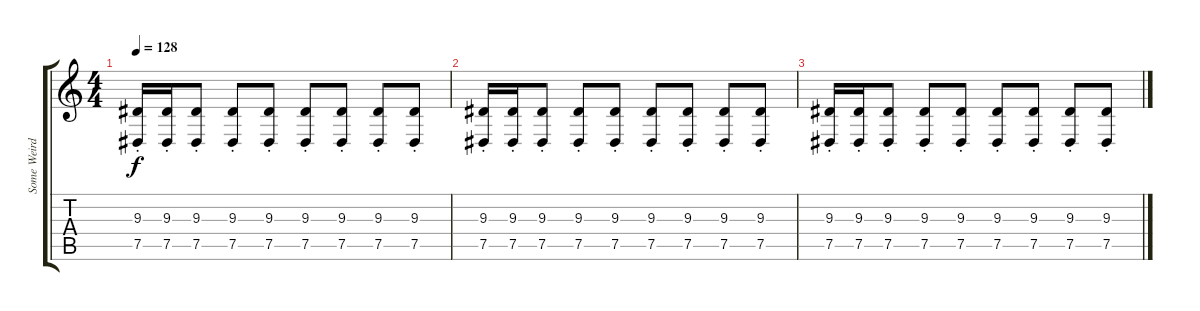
\track ("Some Weird Guitar" "Some Weird") {instrument koto}
\staff {score tabs}
\tuning (Eb4 Bb3 Gb3 Db3 Ab2 Eb2) {hide}
\ts (4 4)
\tempo 128
\clef g2
\ks c
(9.3{st} 7.5{st}).16{dy f} (9.3{st} 7.5{st}).16 (9.3{st} 7.5{st}).8 (9.3{st} 7.5{st}).8 (9.3{st} 7.5{st}).8 (9.3{st} 7.5{st}).8 (9.3{st} 7.5{st}).8 (9.3{st} 7.5{st}).8 (9.3{st} 7.5{st}).8 |
(9.3{st} 7.5{st}).16 (9.3{st} 7.5{st}).16 (9.3{st} 7.5{st}).8 (9.3{st} 7.5{st}).8 (9.3{st} 7.5{st}).8 (9.3{st} 7.5{st}).8 (9.3{st} 7.5{st}).8 (9.3{st} 7.5{st}).8 (9.3{st} 7.5{st}).8 |
(9.3{st} 7.5{st}).16 (9.3{st} 7.5{st}).16 (9.3{st} 7.5{st}).8 (9.3{st} 7.5{st}).8 (9.3{st} 7.5{st}).8 (9.3{st} 7.5{st}).8 (9.3{st} 7.5{st}).8 (9.3{st} 7.5{st}).8 (9.3{st} 7.5{st}).8
